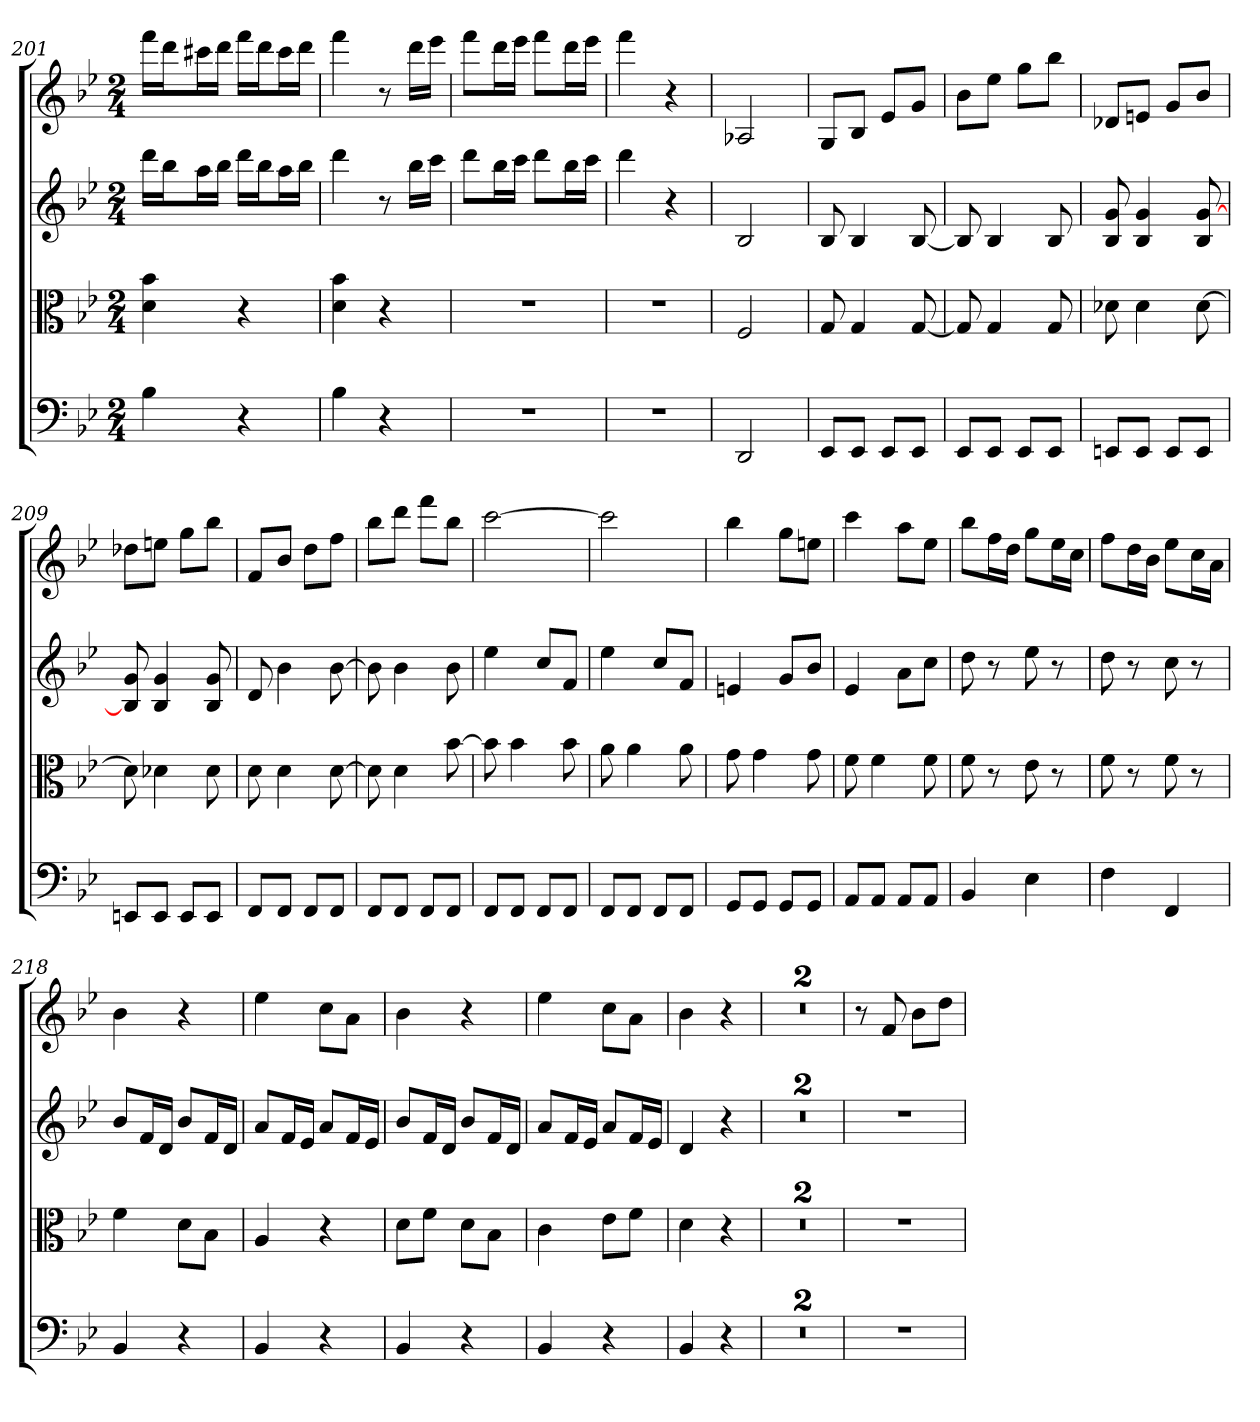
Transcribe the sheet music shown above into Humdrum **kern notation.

**kern	**kern	**kern	**kern
*part4	*part3	*part2	*part1
*staff4	*staff3	*staff2	*staff1
*clefF4	*clefC3	*	*
*k[b-e-]	*k[b-e-]	*k[b-e-]	*k[b-e-]
*B-:	*B-:	*B-:	*B-:
*M2/4	*M2/4	*M2/4	*M2/4
=201	=201	=201	=201
4B-	4d 4b-	16dddLL	16fffLL
.	.	16bb-J	16dddJ
.	.	16aaL	16ccc#XL
.	.	16bb-JJ	16dddJJ
4r	4r	16dddLL	16fffLL
.	.	16bb-J	16dddJ
.	.	16aaL	16ccc#L
.	.	16bb-JJ	16dddJJ
=202	=202	=202	=202
4B-	4d 4b-	4ddd	4fff
4r	4r	8r	8r
.	.	16bb-LL	16dddLL
.	.	16cccJJ	16eee-JJ
=203	=203	=203	=203
2r	2r	8dddL	8fffL
.	.	16bb-L	16dddL
.	.	16cccJJ	16eee-JJ
.	.	8dddL	8fffL
.	.	16bb-L	16dddL
.	.	16cccJJ	16eee-JJ
=204	=204	=204	=204
2r	2r	4ddd	4fff
.	.	4r	4r
=205	=205	=205	=205
2DD	2F	2B-	2A-X
=206	=206	=206	=206
8EE-/L	8G	8B-	8GL
8EE-/J	4G	4B-	8B-J
8EE-/L	.	.	8e-L
8EE-/J	[8G	[8B-	8gJ
=207	=207	=207	=207
8EE-/L	8G]	8B-]	8b-L
8EE-/J	4G	4B-	8ee-J
8EE-/L	.	.	8ggL
8EE-/J	8G	8B-	8bb-J
=208	=208	=208	=208
8EEn/L	8d-X	8B- 8g	8d-XL
8EE/J	4d-	4B- 4g	8enJ
8EE/L	.	.	8gL
8EE/J	[8d-	8B- [8g	8b-J
=209	=209	=209	=209
8EEn/L	8d-]	8B-] 8g	8dd-XL
8EE/J	4d-X	4B- 4g	8eenJ
8EE/L	.	.	8ggL
8EE/J	8d-	8B- 8g	8bb-J
=210	=210	=210	=210
8FF/L	8d	8d	8fL
8FF/J	4d	4b-	8b-J
8FF/L	.	.	8ddL
8FF/J	[8d	[8b-	8ffJ
=211	=211	=211	=211
8FF/L	8d]	8b-]	8bb-L
8FF/J	4d	4b-	8dddJ
8FF/L	.	.	8fffL
8FF/J	[8b-	8b-	8bb-J
=212	=212	=212	=212
8FF/L	8b-]	4ee-	[2ccc
8FF/J	4b-	.	.
8FF/L	.	8ccL	.
8FF/J	8b-	8fJ	.
=213	=213	=213	=213
8FF/L	8a	4ee-	2ccc]
8FF/J	4a	.	.
8FF/L	.	8ccL	.
8FF/J	8a	8fJ	.
=214	=214	=214	=214
8GG/L	8g	4en	4bb-
8GG/J	4g	.	.
8GG/L	.	8gL	8ggL
8GG/J	8g	8b-J	8eenJ
=215	=215	=215	=215
8AA/L	8f	4e-	4ccc
8AA/J	4f	.	.
8AA/L	.	8aL	8aaL
8AA/J	8f	8ccJ	8ee-J
=216	=216	=216	=216
4BB-	8f	8dd	8bb-L
.	8r	8r	16ffL
.	.	.	16ddJJ
4E-	8e-	8ee-	8ggL
.	8r	8r	16ee-L
.	.	.	16ccJJ
=217	=217	=217	=217
4F	8f	8dd	8ffL
.	8r	8r	16ddL
.	.	.	16b-JJ
4FF	8f	8cc	8ee-L
.	8r	8r	16ccL
.	.	.	16aJJ
=218	=218	=218	=218
4BB-	4f	8b-L	4b-
.	.	16fL	.
.	.	16dJJ	.
4r	8d\L	8b-L	4r
.	8B-\J	16fL	.
.	.	16dJJ	.
=219	=219	=219	=219
4BB-	4A	8aL	4ee-
.	.	16fL	.
.	.	16e-JJ	.
4r	4r	8aL	8ccL
.	.	16fL	8aJ
.	.	16e-JJ	.
=220	=220	=220	=220
4BB-	8d\L	8b-L	4b-
.	8f\J	16fL	.
.	.	16dJJ	.
4r	8d\L	8b-L	4r
.	8B-\J	16fL	.
.	.	16dJJ	.
=221	=221	=221	=221
4BB-	4c	8aL	4ee-
.	.	16fL	.
.	.	16e-JJ	.
4r	8e-\L	8aL	8ccL
.	8f\J	16fL	8aJ
.	.	16e-JJ	.
=222	=222	=222	=222
4BB-	4d	4d	4b-
4r	4r	4r	4r
=223	=223	=223	=223
2r	2r	2r	2r
=224	=224	=224	=224
2r	2r	2r	2r
=225	=225	=225	=225
2r	2r	2r	8r
.	.	.	8f
.	.	.	8b-L
.	.	.	8ddJ
=	=	=	=
*-	*-	*-	*-
